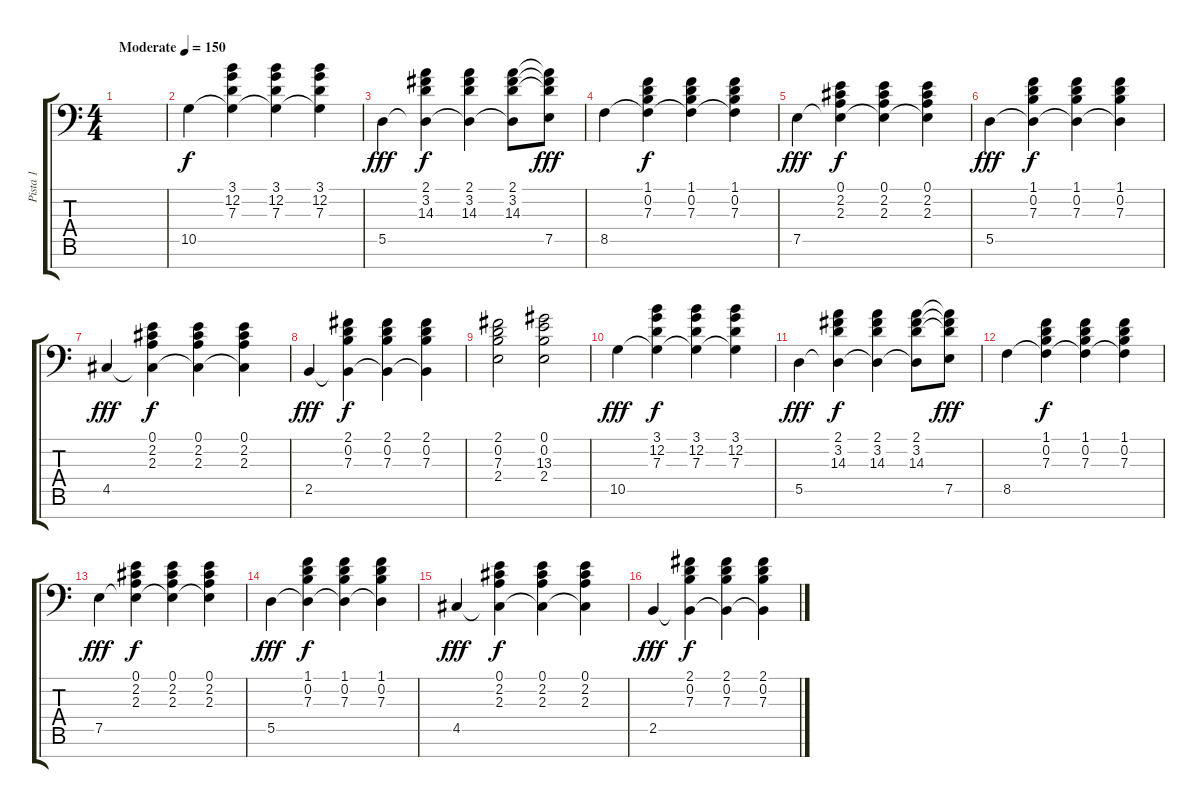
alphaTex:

\track ("Pista 1" "Pista 1") {instrument acousticgrandpiano}
\staff {score tabs}
\tuning (E4 B3 G3 D3 A2 E2 C0) {hide}
\ts (4 4)
\tempo (150 "Moderate")
\clef f4
\ks c
|
10.5.4 (3.1 12.2 7.3 10.5{t}).4{dy f} (3.1 12.2 7.3 10.5{t}).4 (3.1 12.2 7.3 10.5{t}).4 |
5.5.4{dy fff} (2.1 3.2 14.3 5.5{t}).4{dy f} (2.1 3.2 14.3 5.5{t}).4 (2.1 3.2 14.3 5.5{t}).8 (2.1{t} 3.2{t} 14.3{t} 7.5).8{dy fff} |
8.5.4 (1.1 0.2 7.3 8.5{t}).4{dy f} (1.1 0.2 7.3 8.5{t}).4 (1.1 0.2 7.3 8.5{t}).4 |
7.5.4{dy fff} (0.1 2.2 2.3 7.5{t}).4{dy f} (0.1 2.2 2.3 7.5{t}).4 (0.1 2.2 2.3 7.5{t}).4 |
5.5.4{dy fff} (1.1 0.2 7.3 5.5{t}).4{dy f} (1.1 0.2 7.3 5.5{t}).4 (1.1 0.2 7.3 5.5{t}).4 |
4.5.4{dy fff} (0.1 2.2 2.3 4.5{t}).4{dy f} (0.1 2.2 2.3 4.5{t}).4 (0.1 2.2 2.3 4.5{t}).4 |
2.5.4{dy fff} (2.1 0.2 7.3 2.5{t}).4{dy f} (2.1 0.2 7.3 2.5{t}).4 (2.1 0.2 7.3 2.5{t}).4 |
(2.1 0.2 7.3 2.4).2 (0.1 0.2 13.3 2.4).2 |
10.5.4{dy fff} (3.1 12.2 7.3 10.5{t}).4{dy f} (3.1 12.2 7.3 10.5{t}).4 (3.1 12.2 7.3 10.5{t}).4 |
5.5.4{dy fff} (2.1 3.2 14.3 5.5{t}).4{dy f} (2.1 3.2 14.3 5.5{t}).4 (2.1 3.2 14.3 5.5{t}).8 (2.1{t} 3.2{t} 14.3{t} 7.5).8{dy fff} |
8.5.4 (1.1 0.2 7.3 8.5{t}).4{dy f} (1.1 0.2 7.3 8.5{t}).4 (1.1 0.2 7.3 8.5{t}).4 |
7.5.4{dy fff} (0.1 2.2 2.3 7.5{t}).4{dy f} (0.1 2.2 2.3 7.5{t}).4 (0.1 2.2 2.3 7.5{t}).4 |
5.5.4{dy fff} (1.1 0.2 7.3 5.5{t}).4{dy f} (1.1 0.2 7.3 5.5{t}).4 (1.1 0.2 7.3 5.5{t}).4 |
4.5.4{dy fff} (0.1 2.2 2.3 4.5{t}).4{dy f} (0.1 2.2 2.3 4.5{t}).4 (0.1 2.2 2.3 4.5{t}).4 |
2.5.4{dy fff} (2.1 0.2 7.3 2.5{t}).4{dy f} (2.1 0.2 7.3 2.5{t}).4 (2.1 0.2 7.3 2.5{t}).4
